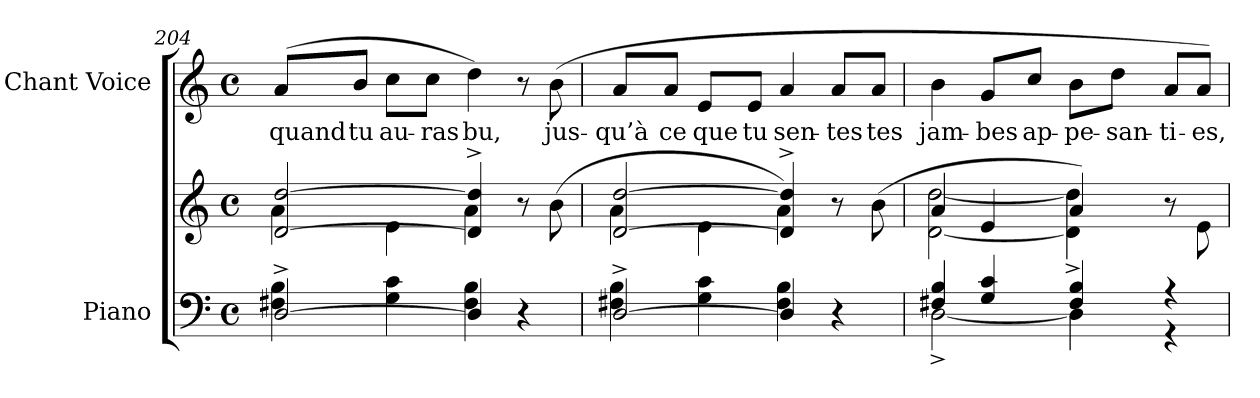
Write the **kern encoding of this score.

**kern	**kern	**kern	**text
*part2	*part2	*part1	*part1
*staff3	*staff2	*staff1	*staff1
*I"Piano	*	*I"Chant Voice	*
*I'Pno	*	*	*
*clefF4	*clefG2	*clefG2	*
*k[]	*k[]	*k[]	*
*M4/4	*M4/4	*M4/4	*
*met(c)	*met(c)	*met(c)	*
=204	=204	=204	=204
*^	*^	*	*
[<2D^/	4F#X\ 4B\	[<2d/ [>2dd/	4a\	(>8a/L	quand
.	.	.	.	8b/J	tu
.	4G\ 4c\	.	4e\	8cc\L	au-
.	.	.	.	8cc\J	-ras
4D/]	4F#\ 4B\	4d/]^ 4dd/]^	4a\	4dd\)	bu,
4r	4ryy	8r	8ryy	8r	.
.	.	8ryy	(8b\	(8b\	jus-
=205	=205	=205	=205	=205	=205
[<2D^/	4F#X\ 4B\	[<2d/ [>2dd/	4a\	8a/L	-qu’à
.	.	.	.	8a/J	ce
.	4G\ 4c\	.	4e\	8e/L	que
.	.	.	.	8e/J	tu
4D/]	4F#\ 4B\	4d/]^ 4dd/]^	4a\)	4a/	sen-
4r	4ryy	8r	8ryy	8a/L	-tes
.	.	8ryy	(8b\	8a/J	tes
=206	=206	=206	=206	=206	=206
4F#X/ 4B/	[2D^\	4a/	[<2d\ [>2dd\	4b\	jam-
4G/ 4c/	.	4e/	.	8g/L	-bes
.	.	.	.	8cc/J	ap-
4F#/ 4B/	4D\]	4a/)	4d\]^ 4dd\]^	8b\L	-pe-
.	.	.	.	8dd\J	-san-
4r	4r	4ryy	8r	8a/L	-ti-
.	.	.	8e\	8a/J)	-es,
*v	*v	*	*	*	*
*	*v	*v	*	*
=	=	=	=
*-	*-	*-	*-
